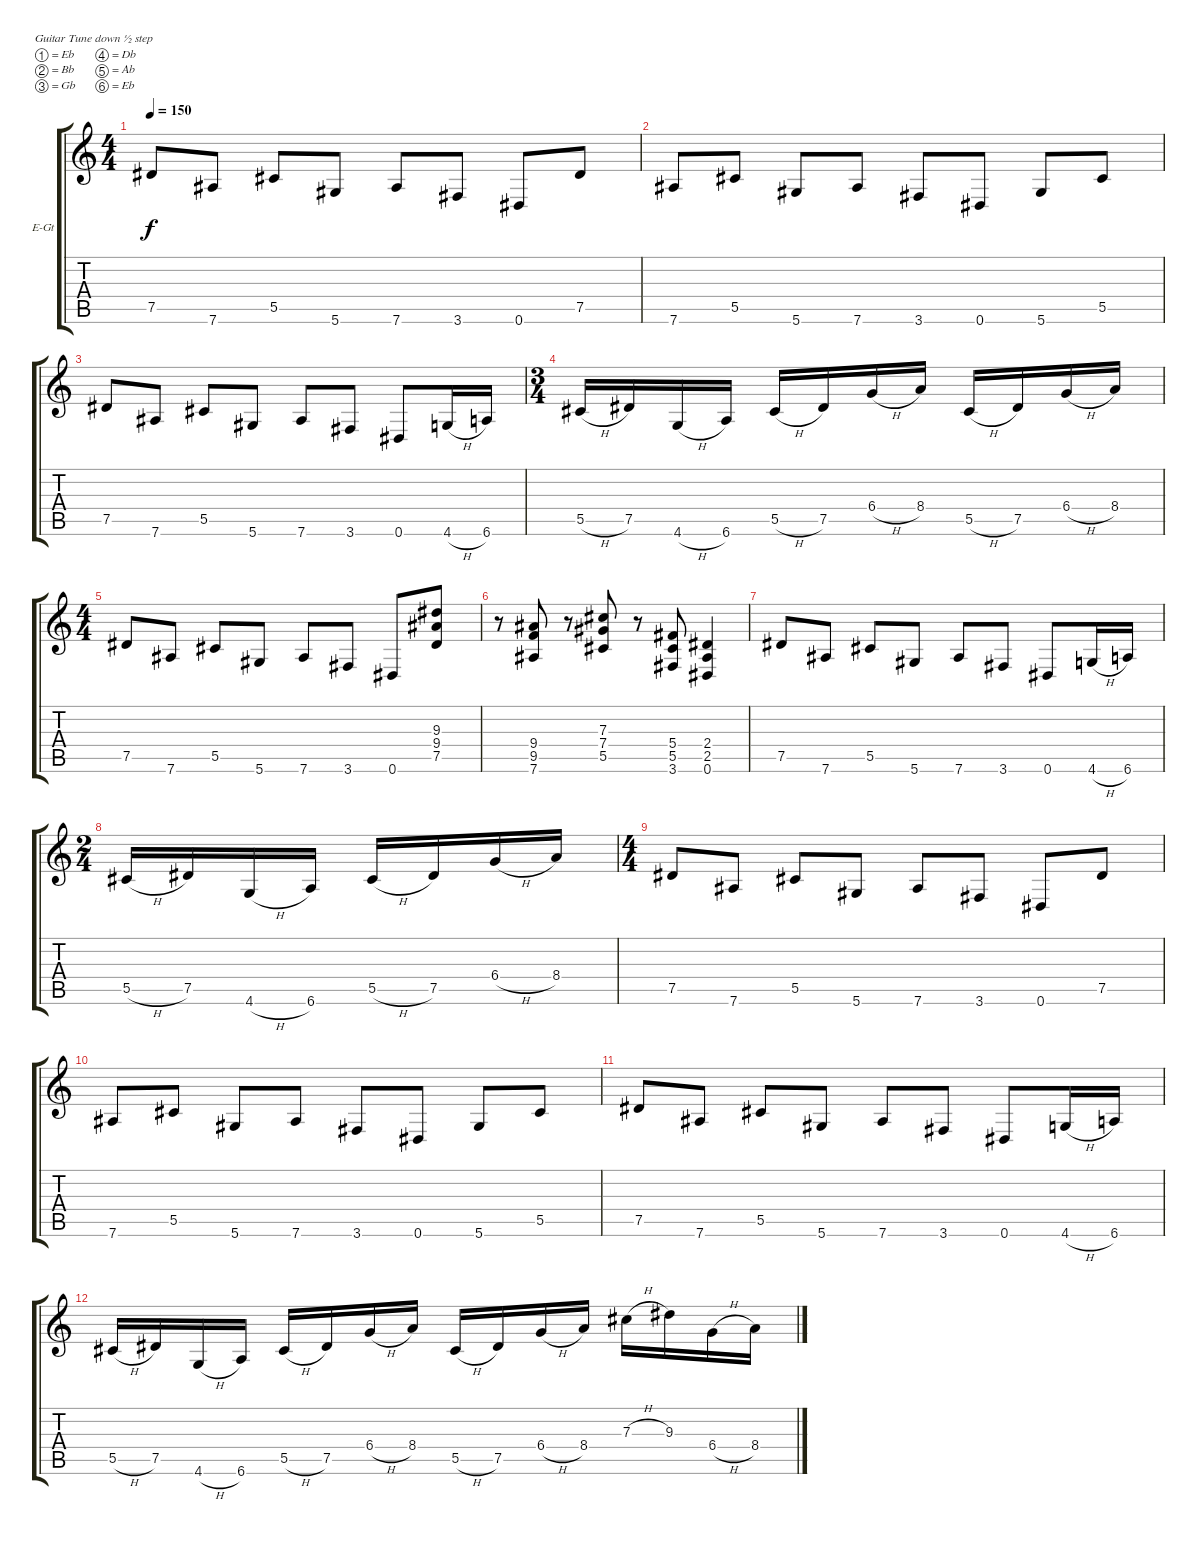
\defaultSystemsLayout 4
\bracketExtendMode groupsimilarinstruments
\firstSystemTrackNameOrientation horizontal
\otherSystemsTrackNameOrientation horizontal
\track ("Luke Hoskin" "E-Gt") {instrument distortionguitar}
\staff {score tabs}
\tuning (Eb4 Bb3 Gb3 Db3 Ab2 Eb2)
\ts (4 4)
\tempo 150
\clef g2
\ks c
7.5.8{dy f} 7.6.8 5.5.8 5.6.8 7.6.8 3.6.8 0.6.8 7.5.8 |
7.6.8 5.5.8 5.6.8 7.6.8 3.6.8 0.6.8 5.6.8 5.5.8 |
7.5.8 7.6.8 5.5.8 5.6.8 7.6.8 3.6.8 0.6.8 4.6{h}.16 6.6.16 |
\ts (3 4)
5.5{h}.16 7.5.16 4.6{h}.16 6.6.16 5.5{h}.16 7.5.16 6.4{h}.16 8.4.16 5.5{h}.16 7.5.16 6.4{h}.16 8.4.16 |
\ts (4 4)
7.5.8 7.6.8 5.5.8 5.6.8 7.6.8 3.6.8 0.6.8 (7.5 9.4 9.3).8 |
r.8 (9.4 9.5 7.6).8 r.8 (5.5 7.4 7.3).8 r.8 (5.4 5.5 3.6).8 (0.6 2.5 2.4).4 |
7.5.8 7.6.8 5.5.8 5.6.8 7.6.8 3.6.8 0.6.8 4.6{h}.16 6.6.16 |
\ts (2 4)
5.5{h}.16 7.5.16 4.6{h}.16 6.6.16 5.5{h}.16 7.5.16 6.4{h}.16 8.4.16 |
\ts (4 4)
7.5.8 7.6.8 5.5.8 5.6.8 7.6.8 3.6.8 0.6.8 7.5.8 |
7.6.8 5.5.8 5.6.8 7.6.8 3.6.8 0.6.8 5.6.8 5.5.8 |
7.5.8 7.6.8 5.5.8 5.6.8 7.6.8 3.6.8 0.6.8 4.6{h}.16 6.6.16 |
5.5{h}.16 7.5.16 4.6{h}.16 6.6.16 5.5{h}.16 7.5.16 6.4{h}.16 8.4.16 5.5{h}.16 7.5.16 6.4{h}.16 8.4.16 7.3{h}.16 9.3.16 6.4{h}.16 8.4.16
